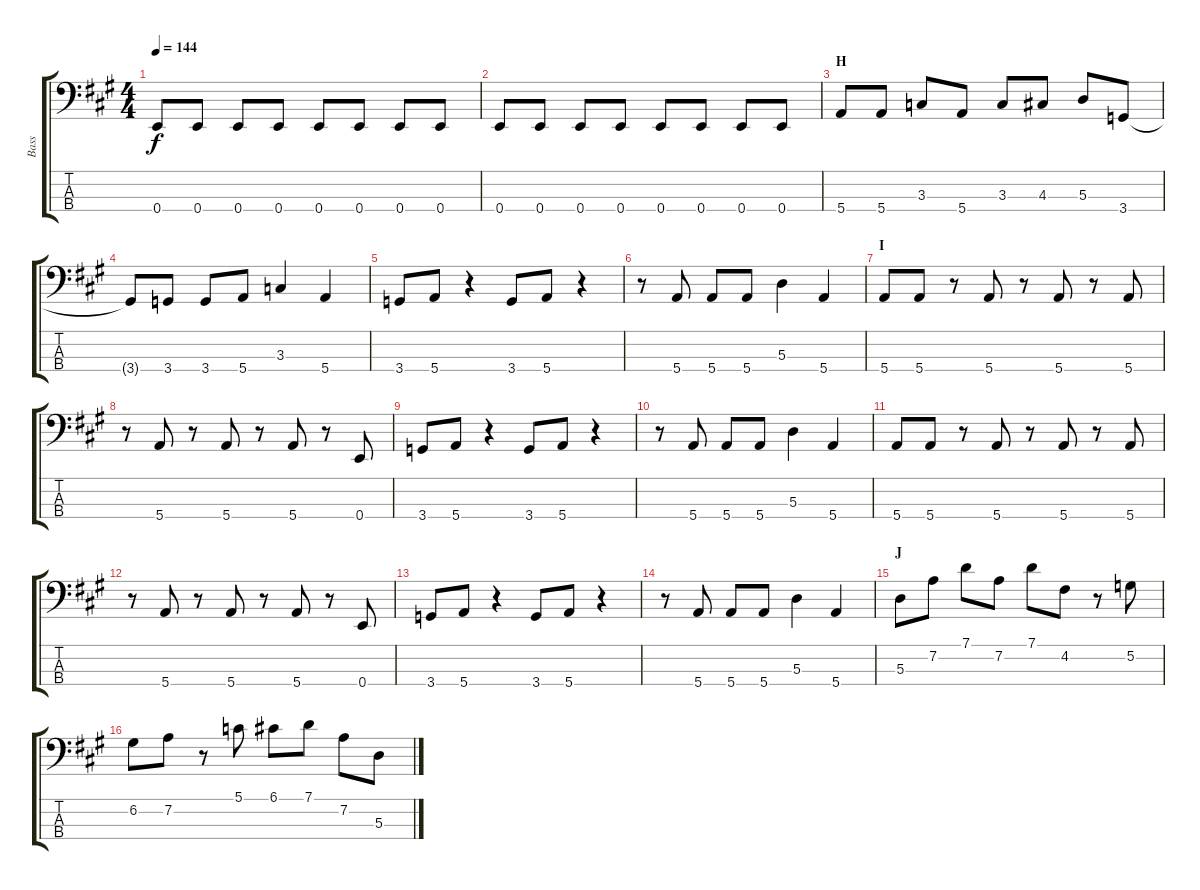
\track ("Bass" "Bass") {instrument electricbassfinger}
\staff {score tabs}
\tuning (G2 D2 A1 E1) {hide}
\ts (4 4)
\tempo 144
\clef f4
\ks a
0.4.8{dy f} 0.4.8 0.4.8 0.4.8 0.4.8 0.4.8 0.4.8 0.4.8 |
0.4.8 0.4.8 0.4.8 0.4.8 0.4.8 0.4.8 0.4.8 0.4.8 |
\section ("" "H")
5.4.8 5.4.8 3.3.8 5.4.8 3.3.8 4.3.8 5.3.8 3.4.8 |
3.4{t}.8 3.4.8 3.4.8 5.4.8 3.3.4 5.4.4 |
3.4.8 5.4.8 r.4 3.4.8 5.4.8 r.4 |
r.8 5.4.8 5.4.8 5.4.8 5.3.4 5.4.4 |
\section ("" "I")
5.4.8 5.4.8 r.8 5.4.8 r.8 5.4.8 r.8 5.4.8 |
r.8 5.4.8 r.8 5.4.8 r.8 5.4.8 r.8 0.4.8 |
3.4.8 5.4.8 r.4 3.4.8 5.4.8 r.4 |
r.8 5.4.8 5.4.8 5.4.8 5.3.4 5.4.4 |
5.4.8 5.4.8 r.8 5.4.8 r.8 5.4.8 r.8 5.4.8 |
r.8 5.4.8 r.8 5.4.8 r.8 5.4.8 r.8 0.4.8 |
3.4.8 5.4.8 r.4 3.4.8 5.4.8 r.4 |
r.8 5.4.8 5.4.8 5.4.8 5.3.4 5.4.4 |
\section ("" "J")
5.3.8 7.2.8 7.1.8 7.2.8 7.1.8 4.2.8 r.8 5.2.8 |
6.2.8 7.2.8 r.8 5.1.8 6.1.8 7.1.8 7.2.8 5.3.8
